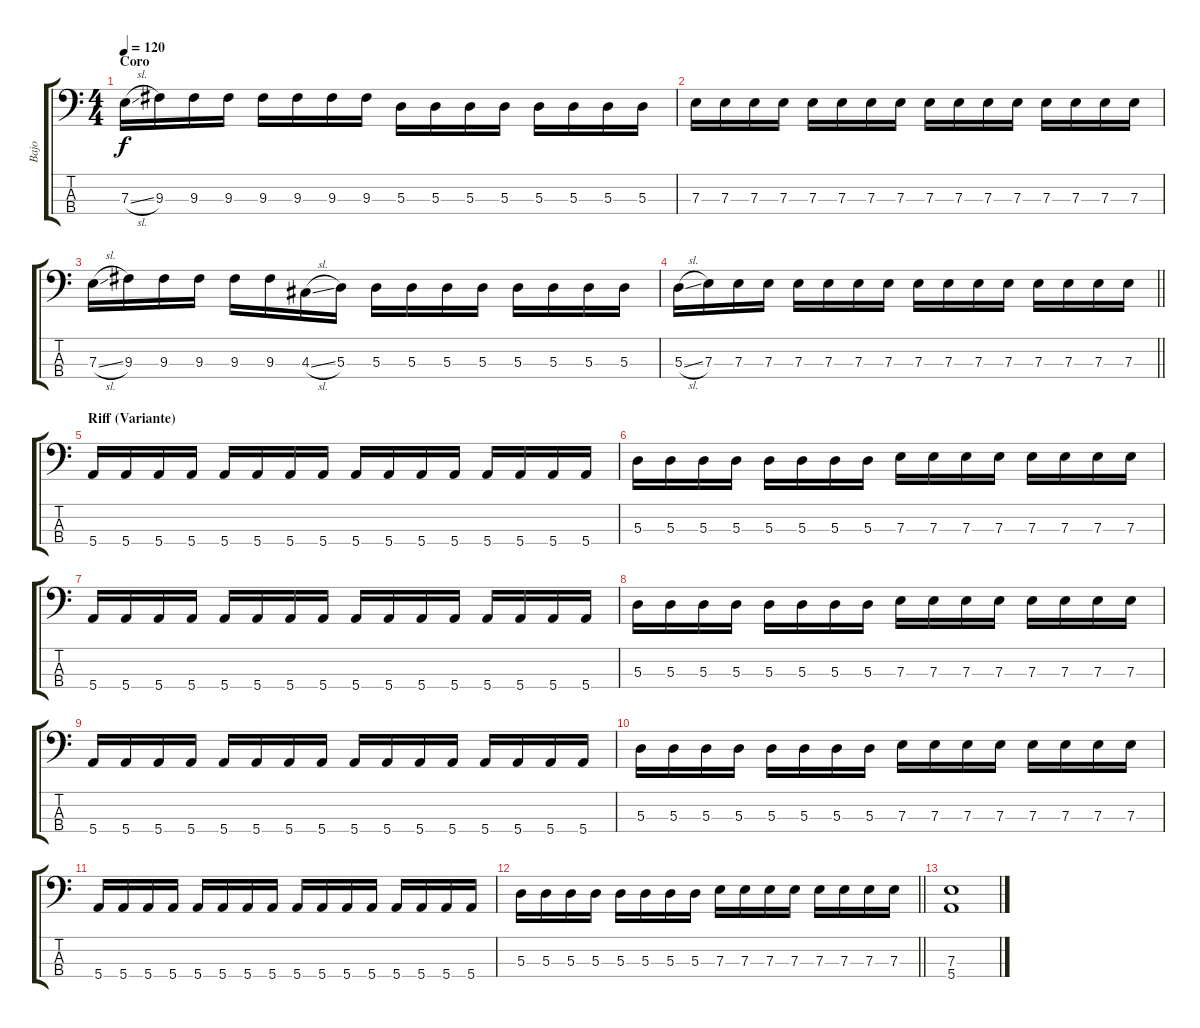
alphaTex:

\track ("Bajo" "Bajo") {instrument electricbassfinger}
\staff {score tabs}
\tuning (G2 D2 A1 E1) {hide}
\ts (4 4)
\section ("" "Coro")
\tempo 120
\clef f4
\ks c
7.3{sl}.16{dy f} 9.3.16 9.3.16 9.3.16 9.3.16 9.3.16 9.3.16 9.3.16 5.3.16 5.3.16 5.3.16 5.3.16 5.3.16 5.3.16 5.3.16 5.3.16 |
7.3.16 7.3.16 7.3.16 7.3.16 7.3.16 7.3.16 7.3.16 7.3.16 7.3.16 7.3.16 7.3.16 7.3.16 7.3.16 7.3.16 7.3.16 7.3.16 |
7.3{sl}.16 9.3.16 9.3.16 9.3.16 9.3.16 9.3.16 4.3{sl}.16 5.3.16 5.3.16 5.3.16 5.3.16 5.3.16 5.3.16 5.3.16 5.3.16 5.3.16 |
\barLineRight lightlight
5.3{sl}.16 7.3.16 7.3.16 7.3.16 7.3.16 7.3.16 7.3.16 7.3.16 7.3.16 7.3.16 7.3.16 7.3.16 7.3.16 7.3.16 7.3.16 7.3.16 |
\section ("" "Riff (Variante)")
5.4.16 5.4.16 5.4.16 5.4.16 5.4.16 5.4.16 5.4.16 5.4.16 5.4.16 5.4.16 5.4.16 5.4.16 5.4.16 5.4.16 5.4.16 5.4.16 |
5.3.16 5.3.16 5.3.16 5.3.16 5.3.16 5.3.16 5.3.16 5.3.16 7.3.16 7.3.16 7.3.16 7.3.16 7.3.16 7.3.16 7.3.16 7.3.16 |
5.4.16 5.4.16 5.4.16 5.4.16 5.4.16 5.4.16 5.4.16 5.4.16 5.4.16 5.4.16 5.4.16 5.4.16 5.4.16 5.4.16 5.4.16 5.4.16 |
5.3.16 5.3.16 5.3.16 5.3.16 5.3.16 5.3.16 5.3.16 5.3.16 7.3.16 7.3.16 7.3.16 7.3.16 7.3.16 7.3.16 7.3.16 7.3.16 |
5.4.16 5.4.16 5.4.16 5.4.16 5.4.16 5.4.16 5.4.16 5.4.16 5.4.16 5.4.16 5.4.16 5.4.16 5.4.16 5.4.16 5.4.16 5.4.16 |
5.3.16 5.3.16 5.3.16 5.3.16 5.3.16 5.3.16 5.3.16 5.3.16 7.3.16 7.3.16 7.3.16 7.3.16 7.3.16 7.3.16 7.3.16 7.3.16 |
5.4.16 5.4.16 5.4.16 5.4.16 5.4.16 5.4.16 5.4.16 5.4.16 5.4.16 5.4.16 5.4.16 5.4.16 5.4.16 5.4.16 5.4.16 5.4.16 |
\barLineRight lightlight
5.3.16 5.3.16 5.3.16 5.3.16 5.3.16 5.3.16 5.3.16 5.3.16 7.3.16 7.3.16 7.3.16 7.3.16 7.3.16 7.3.16 7.3.16 7.3.16 |
(7.3 5.4).1
